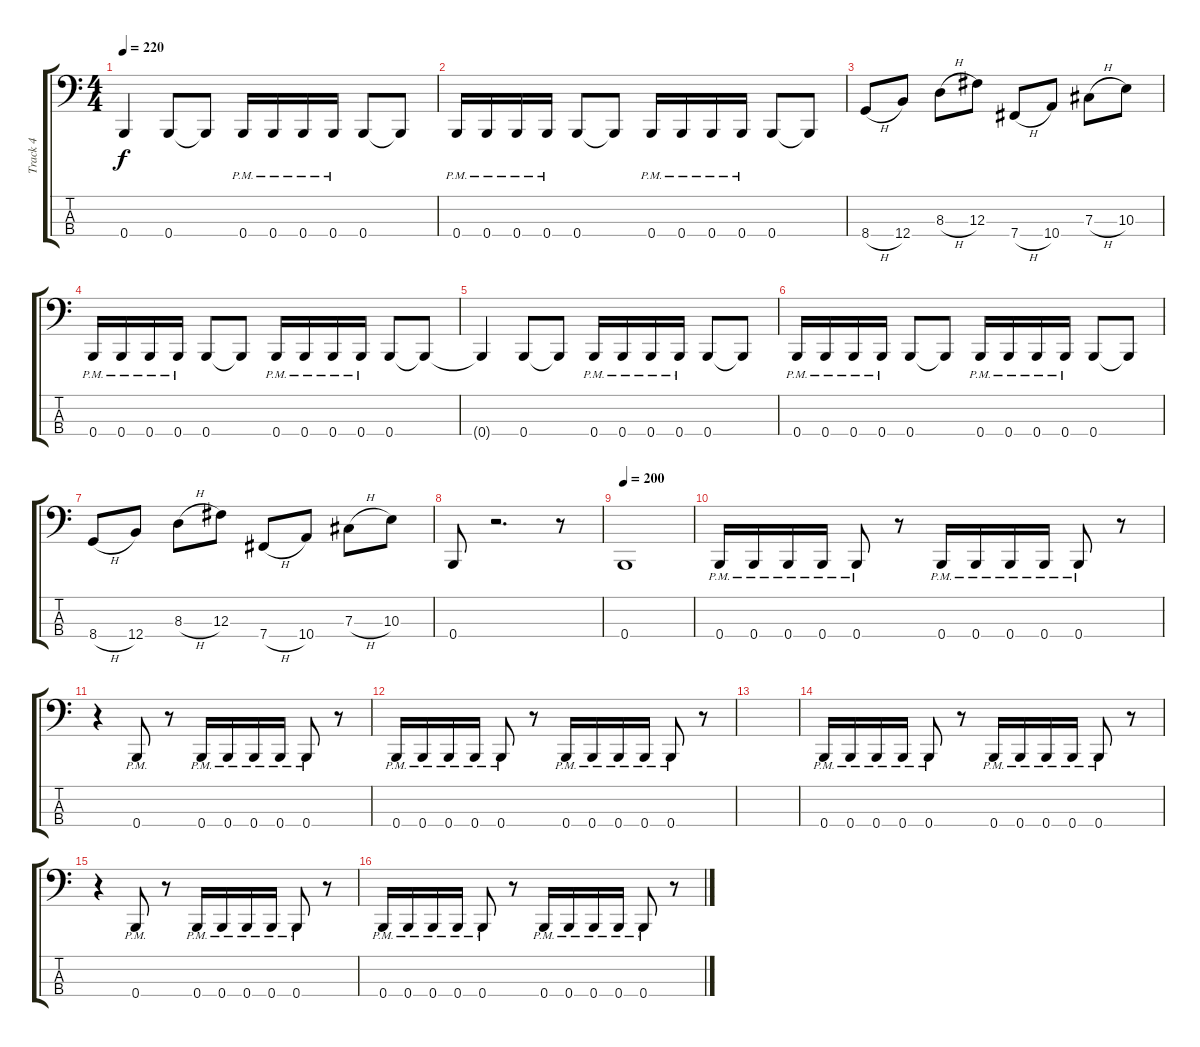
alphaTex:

\track ("Track 4" "Track 4") {instrument electricbasspick}
\staff {score tabs}
\tuning (E2 B1 Gb1 B0) {hide}
\ts (4 4)
\tempo 220
\clef f4
\ks c
0.4{t}.4{dy f} 0.4.8 0.4{t}.8 0.4{pm}.16 0.4{pm}.16 0.4{pm}.16 0.4{pm}.16 0.4.8 0.4{t}.8 |
0.4{pm}.16 0.4{pm}.16 0.4{pm}.16 0.4{pm}.16 0.4.8 0.4{t}.8 0.4{pm}.16 0.4{pm}.16 0.4{pm}.16 0.4{pm}.16 0.4.8 0.4{t}.8 |
8.4{h}.8 12.4.8 8.3{h}.8 12.3.8 7.4{h}.8 10.4.8 7.3{h}.8 10.3.8 |
0.4{pm}.16 0.4{pm}.16 0.4{pm}.16 0.4{pm}.16 0.4.8 0.4{t}.8 0.4{pm}.16 0.4{pm}.16 0.4{pm}.16 0.4{pm}.16 0.4.8 0.4{t}.8 |
0.4{t}.4 0.4.8 0.4{t}.8 0.4{pm}.16 0.4{pm}.16 0.4{pm}.16 0.4{pm}.16 0.4.8 0.4{t}.8 |
0.4{pm}.16 0.4{pm}.16 0.4{pm}.16 0.4{pm}.16 0.4.8 0.4{t}.8 0.4{pm}.16 0.4{pm}.16 0.4{pm}.16 0.4{pm}.16 0.4.8 0.4{t}.8 |
8.4{h}.8 12.4.8 8.3{h}.8 12.3.8 7.4{h}.8 10.4.8 7.3{h}.8 10.3.8 |
0.4.8 r.2{d} r.8 |
\tempo 200
0.4.1 |
0.4{pm}.16 0.4{pm}.16 0.4{pm}.16 0.4{pm}.16 0.4{pm}.8 r.8 0.4{pm}.16 0.4{pm}.16 0.4{pm}.16 0.4{pm}.16 0.4{pm}.8 r.8 |
r.4 0.4{pm}.8 r.8 0.4{pm}.16 0.4{pm}.16 0.4{pm}.16 0.4{pm}.16 0.4{pm}.8 r.8 |
0.4{pm}.16 0.4{pm}.16 0.4{pm}.16 0.4{pm}.16 0.4{pm}.8 r.8 0.4{pm}.16 0.4{pm}.16 0.4{pm}.16 0.4{pm}.16 0.4{pm}.8 r.8 |
|
0.4{pm}.16 0.4{pm}.16 0.4{pm}.16 0.4{pm}.16 0.4{pm}.8 r.8 0.4{pm}.16 0.4{pm}.16 0.4{pm}.16 0.4{pm}.16 0.4{pm}.8 r.8 |
r.4 0.4{pm}.8 r.8 0.4{pm}.16 0.4{pm}.16 0.4{pm}.16 0.4{pm}.16 0.4{pm}.8 r.8 |
0.4{pm}.16 0.4{pm}.16 0.4{pm}.16 0.4{pm}.16 0.4{pm}.8 r.8 0.4{pm}.16 0.4{pm}.16 0.4{pm}.16 0.4{pm}.16 0.4{pm}.8 r.8
